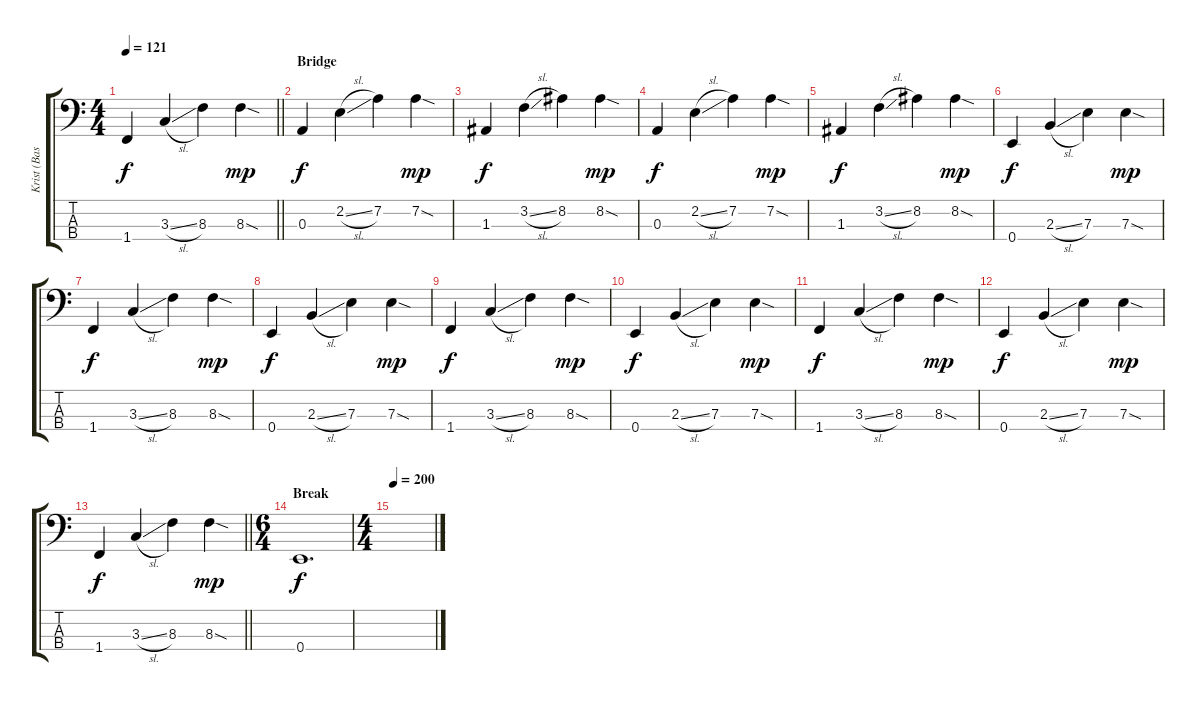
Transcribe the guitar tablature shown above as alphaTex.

\track ("Krist (Bass)" "Krist (Bas") {instrument electricbasspick}
\staff {score tabs}
\tuning (G2 D2 A1 E1) {hide}
\ts (4 4)
\tempo 121
\clef f4
\barLineRight lightlight
\ks c
1.4.4{dy f} 3.3{sl}.4 8.3.4 8.3{sod}.4{dy mp} |
\section ("" "Bridge")
0.3.4{dy f} 2.2{sl}.4 7.2.4 7.2{sod}.4{dy mp} |
1.3.4{dy f} 3.2{sl}.4 8.2.4 8.2{sod}.4{dy mp} |
0.3.4{dy f} 2.2{sl}.4 7.2.4 7.2{sod}.4{dy mp} |
1.3.4{dy f} 3.2{sl}.4 8.2.4 8.2{sod}.4{dy mp} |
0.4.4{dy f} 2.3{sl}.4 7.3.4 7.3{sod}.4{dy mp} |
1.4.4{dy f} 3.3{sl}.4 8.3.4 8.3{sod}.4{dy mp} |
0.4.4{dy f} 2.3{sl}.4 7.3.4 7.3{sod}.4{dy mp} |
1.4.4{dy f} 3.3{sl}.4 8.3.4 8.3{sod}.4{dy mp} |
0.4.4{dy f} 2.3{sl}.4 7.3.4 7.3{sod}.4{dy mp} |
1.4.4{dy f} 3.3{sl}.4 8.3.4 8.3{sod}.4{dy mp} |
0.4.4{dy f} 2.3{sl}.4 7.3.4 7.3{sod}.4{dy mp} |
\barLineRight lightlight
1.4.4{dy f} 3.3{sl}.4 8.3.4 8.3{sod}.4{dy mp} |
\ts (6 4)
\section ("" "Break")
0.4.1{d dy f} |
\ts (4 4)
\tempo 200
